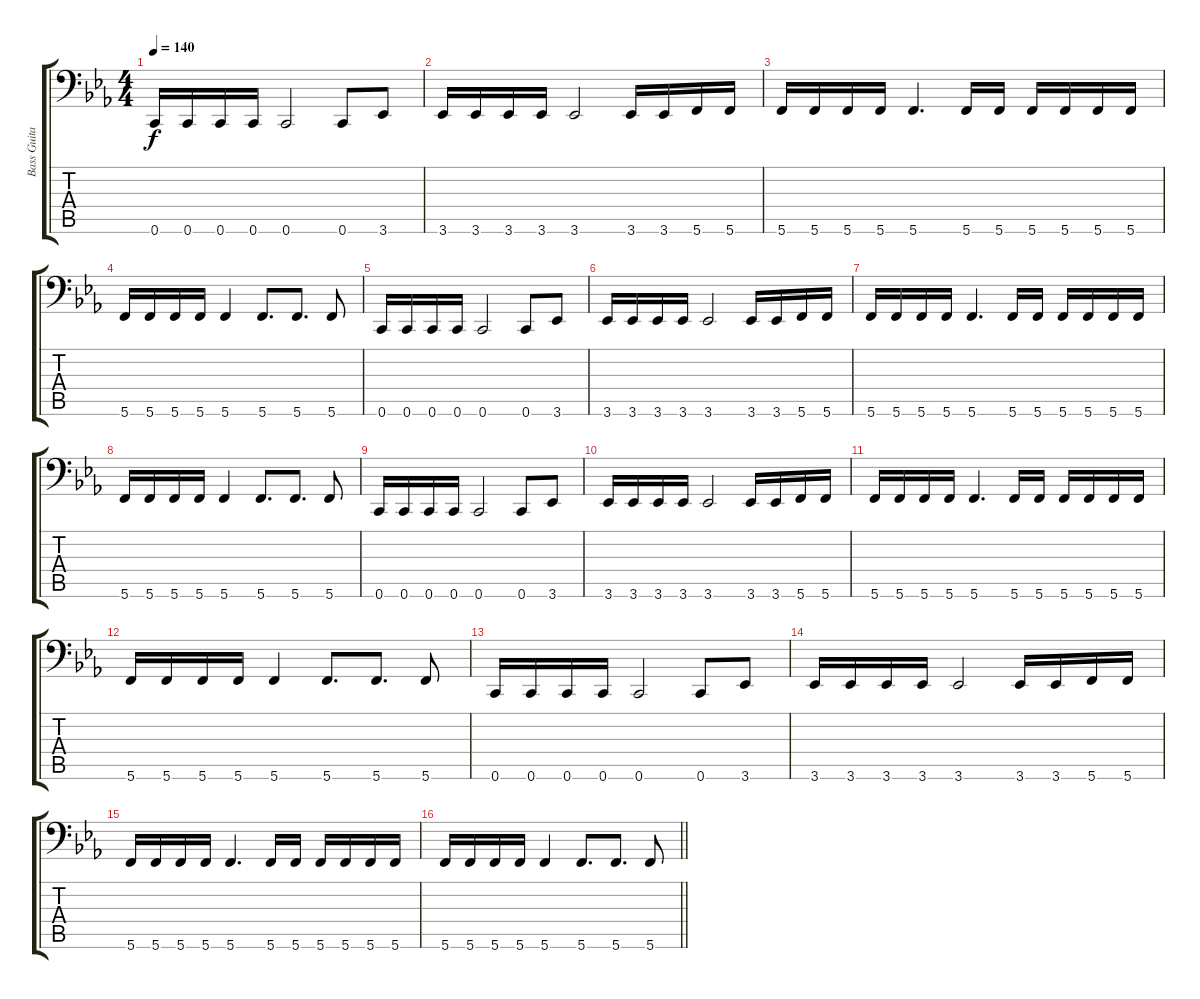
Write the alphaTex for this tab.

\track ("Bass Guitar" "Bass Guita") {instrument electricbasspick}
\staff {score tabs}
\tuning (D3 A2 F2 C2 G1 C1) {hide}
\ts (4 4)
\tempo 140
\clef f4
\ks eb
0.6.16{dy f} 0.6.16 0.6.16 0.6.16 0.6.2 0.6.8 3.6.8 |
3.6.16 3.6.16 3.6.16 3.6.16 3.6.2 3.6.16 3.6.16 5.6.16 5.6.16 |
5.6.16 5.6.16 5.6.16 5.6.16 5.6.4{d} 5.6.16 5.6.16 5.6.16 5.6.16 5.6.16 5.6.16 |
5.6.16 5.6.16 5.6.16 5.6.16 5.6.4 5.6.8{d} 5.6.8{d} 5.6.8 |
0.6.16 0.6.16 0.6.16 0.6.16 0.6.2 0.6.8 3.6.8 |
3.6.16 3.6.16 3.6.16 3.6.16 3.6.2 3.6.16 3.6.16 5.6.16 5.6.16 |
5.6.16 5.6.16 5.6.16 5.6.16 5.6.4{d} 5.6.16 5.6.16 5.6.16 5.6.16 5.6.16 5.6.16 |
5.6.16 5.6.16 5.6.16 5.6.16 5.6.4 5.6.8{d} 5.6.8{d} 5.6.8 |
0.6.16 0.6.16 0.6.16 0.6.16 0.6.2 0.6.8 3.6.8 |
3.6.16 3.6.16 3.6.16 3.6.16 3.6.2 3.6.16 3.6.16 5.6.16 5.6.16 |
5.6.16 5.6.16 5.6.16 5.6.16 5.6.4{d} 5.6.16 5.6.16 5.6.16 5.6.16 5.6.16 5.6.16 |
5.6.16 5.6.16 5.6.16 5.6.16 5.6.4 5.6.8{d} 5.6.8{d} 5.6.8 |
0.6.16 0.6.16 0.6.16 0.6.16 0.6.2 0.6.8 3.6.8 |
3.6.16 3.6.16 3.6.16 3.6.16 3.6.2 3.6.16 3.6.16 5.6.16 5.6.16 |
5.6.16 5.6.16 5.6.16 5.6.16 5.6.4{d} 5.6.16 5.6.16 5.6.16 5.6.16 5.6.16 5.6.16 |
\barLineRight lightlight
5.6.16 5.6.16 5.6.16 5.6.16 5.6.4 5.6.8{d} 5.6.8{d} 5.6.8
